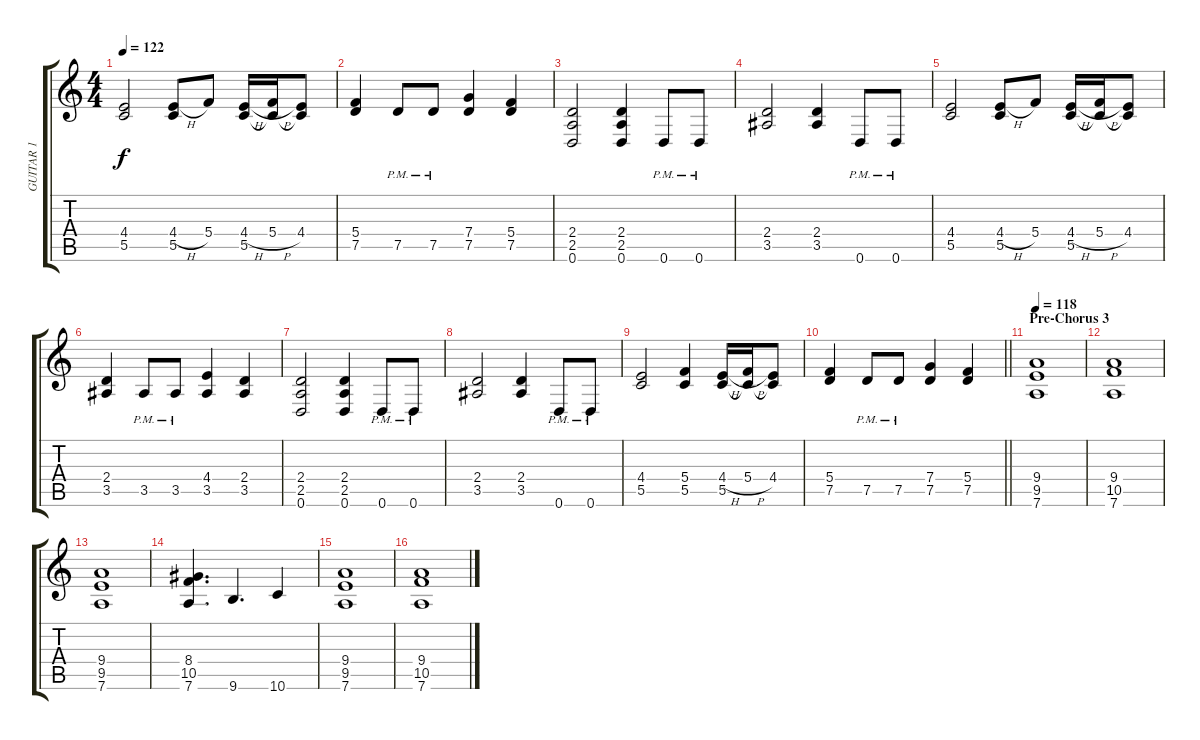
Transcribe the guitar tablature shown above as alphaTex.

\track ("GUITAR 1" "GUITAR 1") {instrument overdrivenguitar}
\staff {score tabs}
\tuning (D4 A3 F3 C3 G2 D2) {hide}
\ts (4 4)
\tempo 122
\clef g2
\ks c
(4.4 5.5).2{dy f} (4.4{h} 5.5).8 5.4.8 (4.4{h} 5.5).16 (5.4{h} 5.5{t}).16 (4.4 5.5{t}).8 |
(5.4 7.5).4 7.5{pm}.8 7.5{pm}.8 (7.4 7.5).4 (5.4 7.5).4 |
(2.4 2.5 0.6).2 (2.4 2.5 0.6).4 0.6{pm}.8 0.6{pm}.8 |
(2.4 3.5).2 (2.4 3.5).4 0.6{pm}.8 0.6{pm}.8 |
(4.4 5.5).2 (4.4{h} 5.5).8 5.4.8 (4.4{h} 5.5).16 (5.4{h} 5.5{t}).16 (4.4 5.5{t}).8 |
(2.4 3.5).4 3.5{pm}.8 3.5{pm}.8 (4.4 3.5).4 (2.4 3.5).4 |
(2.4 2.5 0.6).2 (2.4 2.5 0.6).4 0.6{pm}.8 0.6{pm}.8 |
(2.4 3.5).2 (2.4 3.5).4 0.6{pm}.8 0.6{pm}.8 |
(4.4 5.5).2 (5.4 5.5).4 (4.4{h} 5.5).16 (5.4{h} 5.5{t}).16 (4.4 5.5{t}).8 |
\barLineRight lightlight
(5.4 7.5).4 7.5{pm}.8 7.5{pm}.8 (7.4 7.5).4 (5.4 7.5).4 |
\section ("" "Pre-Chorus 3")
\tempo 118
(9.4 9.5 7.6).1 |
(9.4 10.5 7.6).1 |
(9.4 9.5 7.6).1 |
(8.4 10.5 7.6).4{d} 9.6.4{d} 10.6.4 |
(9.4 9.5 7.6).1 |
(9.4 10.5 7.6).1
